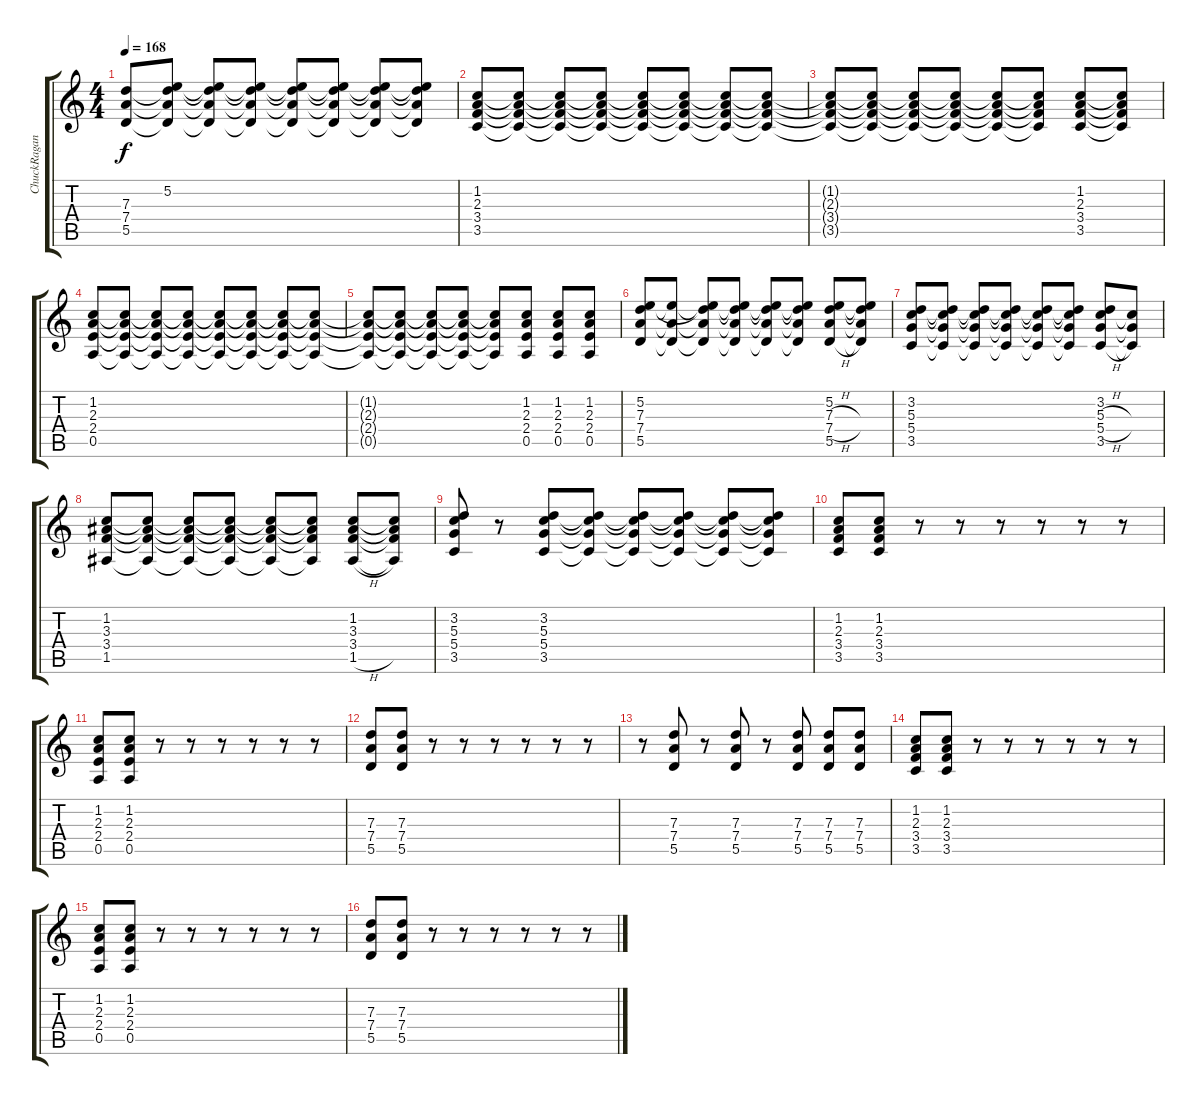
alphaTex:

\track ("ChuckRagan" "ChuckRagan") {instrument overdrivenguitar}
\staff {score tabs}
\tuning (E4 B3 G3 D3 A2 E2) {hide}
\ts (4 4)
\tempo 168
\clef g2
\ks c
(7.3{t} 7.4{t} 5.5{t}).8{dy f} (5.2{t} 7.3{t} 7.4{t} 5.5{t}).8 (5.2{t} 7.3{t} 7.4{t} 5.5{t}).8 (5.2{t} 7.3{t} 7.4{t} 5.5{t}).8 (5.2{t} 7.3{t} 7.4{t} 5.5{t}).8 (5.2{t} 7.3{t} 7.4{t} 5.5{t}).8 (5.2{t} 7.3{t} 7.4{t} 5.5{t}).8 (5.2{t} 7.3{t} 7.4{t} 5.5{t}).8 |
(1.2 2.3 3.4 3.5).8 (1.2{t} 2.3{t} 3.4{t} 3.5{t}).8 (1.2{t} 2.3{t} 3.4{t} 3.5{t}).8 (1.2{t} 2.3{t} 3.4{t} 3.5{t}).8 (1.2{t} 2.3{t} 3.4{t} 3.5{t}).8 (1.2{t} 2.3{t} 3.4{t} 3.5{t}).8 (1.2{t} 2.3{t} 3.4{t} 3.5{t}).8 (1.2{t} 2.3{t} 3.4{t} 3.5{t}).8 |
(1.2{t} 2.3{t} 3.4{t} 3.5{t}).8 (1.2{t} 2.3{t} 3.4{t} 3.5{t}).8 (1.2{t} 2.3{t} 3.4{t} 3.5{t}).8 (1.2{t} 2.3{t} 3.4{t} 3.5{t}).8 (1.2{t} 2.3{t} 3.4{t} 3.5{t}).8 (1.2{t} 2.3{t} 3.4{t} 3.5{t}).8 (1.2 2.3 3.4 3.5).8 (1.2{t} 2.3{t} 3.4{t} 3.5{t}).8 |
(1.2 2.3 2.4 0.5).8 (1.2{t} 2.3{t} 2.4{t} 0.5{t}).8 (1.2{t} 2.3{t} 2.4{t} 0.5{t}).8 (1.2{t} 2.3{t} 2.4{t} 0.5{t}).8 (1.2{t} 2.3{t} 2.4{t} 0.5{t}).8 (1.2{t} 2.3{t} 2.4{t} 0.5{t}).8 (1.2{t} 2.3{t} 2.4{t} 0.5{t}).8 (1.2{t} 2.3{t} 2.4{t} 0.5{t}).8 |
(1.2{t} 2.3{t} 2.4{t} 0.5{t}).8 (1.2{t} 2.3{t} 2.4{t} 0.5{t}).8 (1.2{t} 2.3{t} 2.4{t} 0.5{t}).8 (1.2{t} 2.3{t} 2.4{t} 0.5{t}).8 (1.2{t} 2.3{t} 2.4{t} 0.5{t}).8 (1.2 2.3 2.4 0.5).8 (1.2 2.3 2.4 0.5).8 (1.2 2.3 2.4 0.5).8 |
(5.2 7.3 7.4 5.5).8 (5.2{t} 7.4{t} 5.5{t}).8 (5.2{t} 7.3{t} 7.4{t} 5.5{t}).8 (5.2{t} 7.3{t} 7.4{t} 5.5{t}).8 (5.2{t} 7.3{t} 7.4{t} 5.5{t}).8 (5.2{t} 7.3{t} 7.4{t} 5.5{t}).8 (5.2 7.3{h} 7.4{h} 5.5{h}).8 (5.2{t} 7.3{t} 7.4{t} 5.5{t}).8 |
(3.2 5.3 5.4 3.5).8 (3.2{t} 5.3{t} 5.4{t} 3.5{t}).8 (3.2{t} 5.3{t} 5.4{t} 3.5{t}).8 (3.2{t} 5.3{t} 5.4{t} 3.5{t}).8 (3.2{t} 5.3{t} 5.4{t} 3.5{t}).8 (3.2{t} 5.3{t} 5.4{t} 3.5{t}).8 (3.2 5.3{h} 5.4{h} 3.5{h}).8 (5.3{t} 5.4{t} 3.5{t}).8 |
(1.2 3.3 3.4 1.5).8 (1.2{t} 3.3{t} 3.4{t} 1.5{t}).8 (1.2{t} 3.3{t} 3.4{t} 1.5{t}).8 (1.2{t} 3.3{t} 3.4{t} 1.5{t}).8 (1.2{t} 3.3{t} 3.4{t} 1.5{t}).8 (1.2{t} 3.3{t} 3.4{t} 1.5{t}).8 (1.2 3.3 3.4 1.5{h}).8 (1.2{t} 3.3{t} 3.4{t} 1.5{t}).8 |
(3.2 5.3 5.4 3.5).8 r.8 (3.2 5.3 5.4 3.5).8 (3.2{t} 5.3{t} 5.4{t} 3.5{t}).8 (3.2{t} 5.3{t} 5.4{t} 3.5{t}).8 (3.2{t} 5.3{t} 5.4{t} 3.5{t}).8 (3.2{t} 5.3{t} 5.4{t} 3.5{t}).8 (3.2{t} 5.3{t} 5.4{t} 3.5{t}).8 |
(1.2 2.3 3.4 3.5).8 (1.2 2.3 3.4 3.5).8 r.8 r.8 r.8 r.8 r.8 r.8 |
(1.2 2.3 2.4 0.5).8 (1.2 2.3 2.4 0.5).8 r.8 r.8 r.8 r.8 r.8 r.8 |
(7.3 7.4 5.5).8 (7.3 7.4 5.5).8 r.8 r.8 r.8 r.8 r.8 r.8 |
r.8 (7.3 7.4 5.5).8 r.8 (7.3 7.4 5.5).8 r.8 (7.3 7.4 5.5).8 (7.3 7.4 5.5).8 (7.3 7.4 5.5).8 |
(1.2 2.3 3.4 3.5).8 (1.2 2.3 3.4 3.5).8 r.8 r.8 r.8 r.8 r.8 r.8 |
(1.2 2.3 2.4 0.5).8 (1.2 2.3 2.4 0.5).8 r.8 r.8 r.8 r.8 r.8 r.8 |
(7.3 7.4 5.5).8 (7.3 7.4 5.5).8 r.8 r.8 r.8 r.8 r.8 r.8
